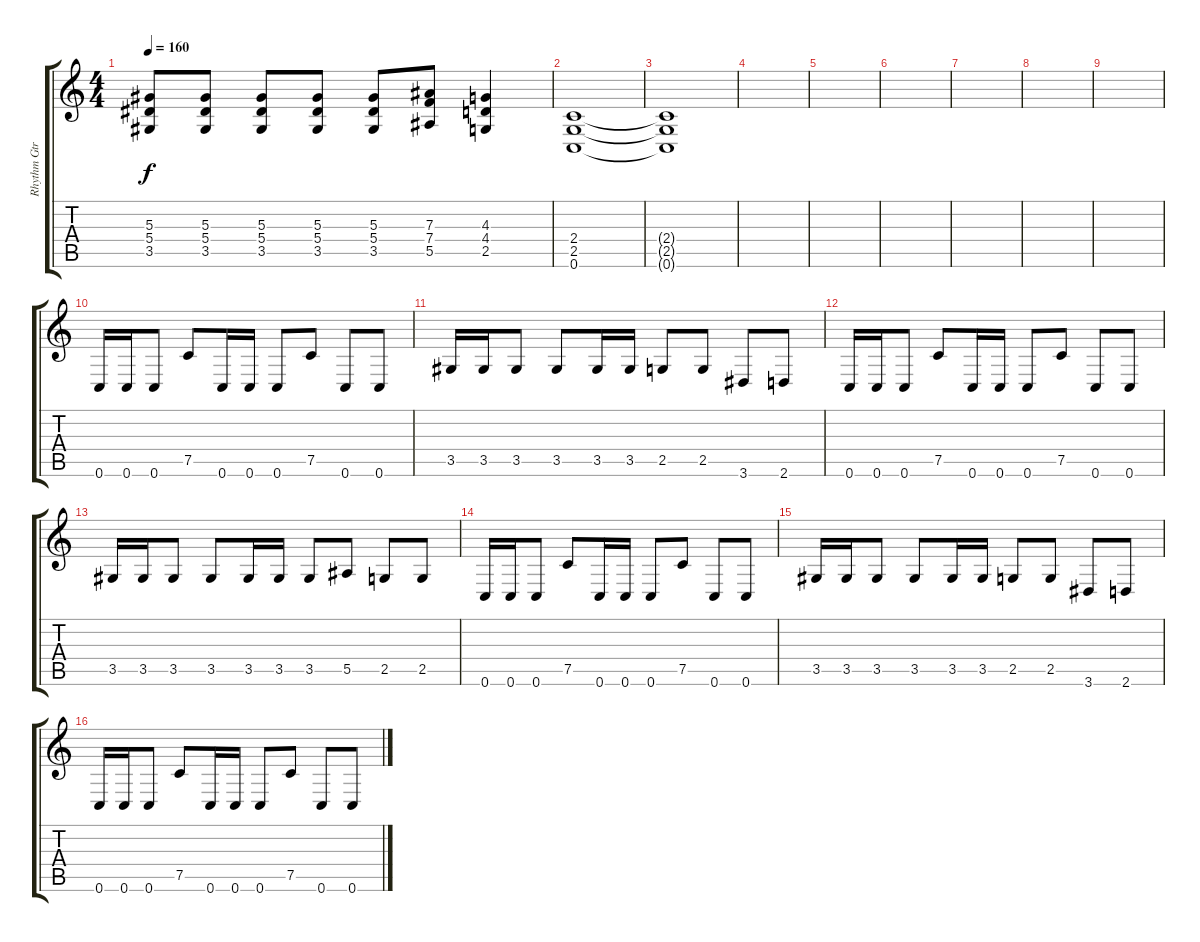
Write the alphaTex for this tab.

\track ("Rhythm Gtr" "Rhythm Gtr") {instrument distortionguitar}
\staff {score tabs}
\tuning (C4 G3 Eb3 Bb2 F2 C2) {hide}
\ts (4 4)
\tempo 160
\clef g2
\ks c
(5.3{t} 5.4{t} 3.5{t}).8{dy f} (5.3 5.4 3.5).8 (5.3 5.4 3.5).8 (5.3 5.4 3.5).8 (5.3 5.4 3.5).8 (7.3 7.4 5.5).8 (4.3 4.4 2.5).4 |
(2.4 2.5 0.6).1{volume 0} |
(2.4{t} 2.5{t} 0.6{t}).1 |
|
|
|
|
|
|
0.6.16{volume 16} 0.6.16 0.6.8 7.5.8 0.6.16 0.6.16 0.6.8 7.5.8 0.6.8 0.6.8 |
3.5.16 3.5.16 3.5.8 3.5.8 3.5.16 3.5.16 2.5.8 2.5.8 3.6.8 2.6.8 |
0.6.16 0.6.16 0.6.8 7.5.8 0.6.16 0.6.16 0.6.8 7.5.8 0.6.8 0.6.8 |
3.5.16 3.5.16 3.5.8 3.5.8 3.5.16 3.5.16 3.5.8 5.5.8 2.5.8 2.5.8 |
0.6.16 0.6.16 0.6.8 7.5.8 0.6.16 0.6.16 0.6.8 7.5.8 0.6.8 0.6.8 |
3.5.16 3.5.16 3.5.8 3.5.8 3.5.16 3.5.16 2.5.8 2.5.8 3.6.8 2.6.8 |
0.6.16 0.6.16 0.6.8 7.5.8 0.6.16 0.6.16 0.6.8 7.5.8 0.6.8 0.6.8
